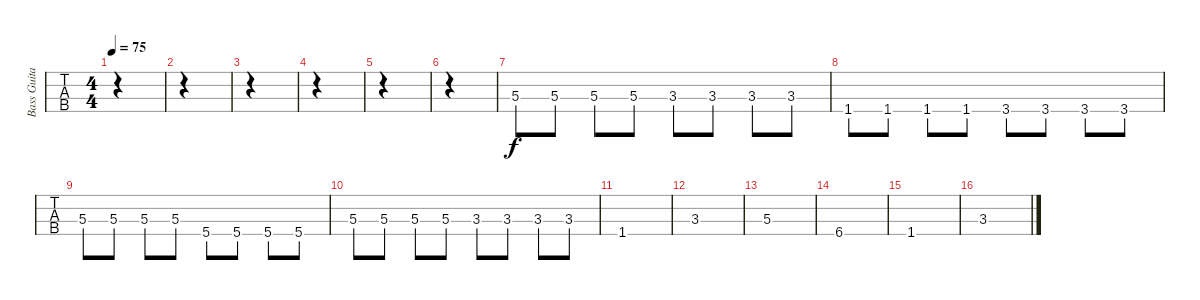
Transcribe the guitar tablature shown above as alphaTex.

\track ("Bass Guitar (Pierre)" "Bass Guita") {instrument electricbassfinger}
\staff {tabs}
\tuning (G2 D2 A1 E1) {hide}
\ts (4 4)
\tempo 75
\clef f4
\ks c
|
|
|
|
|
|
5.3.8{instrument electricbassfinger} 5.3.8 5.3.8 5.3.8 3.3.8 3.3.8 3.3.8 3.3.8 |
1.4.8 1.4.8 1.4.8 1.4.8 3.4.8 3.4.8 3.4.8 3.4.8 |
5.3.8 5.3.8 5.3.8 5.3.8 5.4.8 5.4.8 5.4.8 5.4.8 |
5.3.8 5.3.8 5.3.8 5.3.8 3.3.8 3.3.8 3.3.8 3.3.8 |
1.4.1{instrument distortionguitar} |
3.3.1 |
5.3.1 |
6.4.1 |
1.4.1 |
3.3.1
